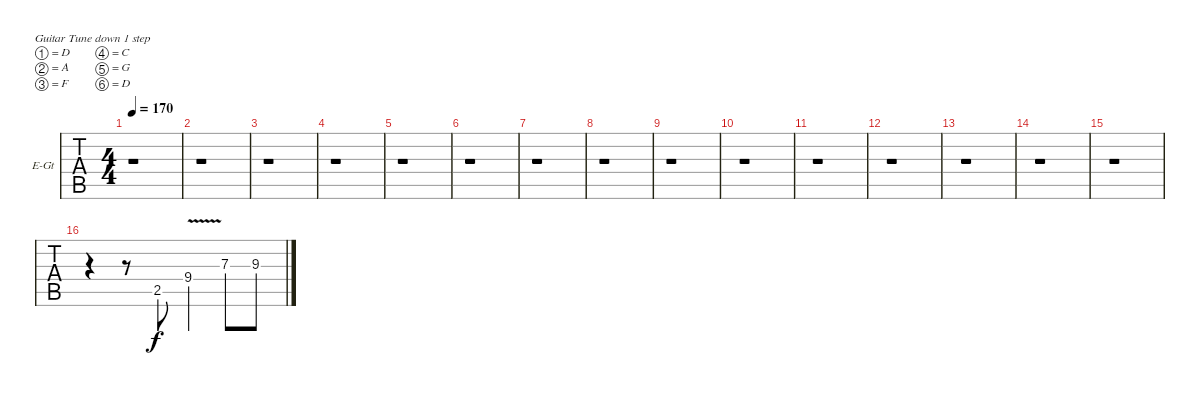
\bracketExtendMode groupsimilarinstruments
\firstSystemTrackNameOrientation horizontal
\otherSystemsTrackNameOrientation horizontal
\track ("Padge" "E-Gt") {instrument overdrivenguitar}
\staff {tabs}
\tuning (D4 A3 F3 C3 G2 D2)
\ts (4 4)
\tempo 170
\clef g2
\ks c
r.1{dy f} |
r.1 |
r.1 |
r.1 |
r.1 |
r.1 |
r.1 |
r.1 |
r.1 |
r.1 |
r.1 |
r.1 |
r.1 |
r.1 |
r.1 |
r.4 r.8 2.5.8 9.4{v}.4 7.3.8 9.3.8
